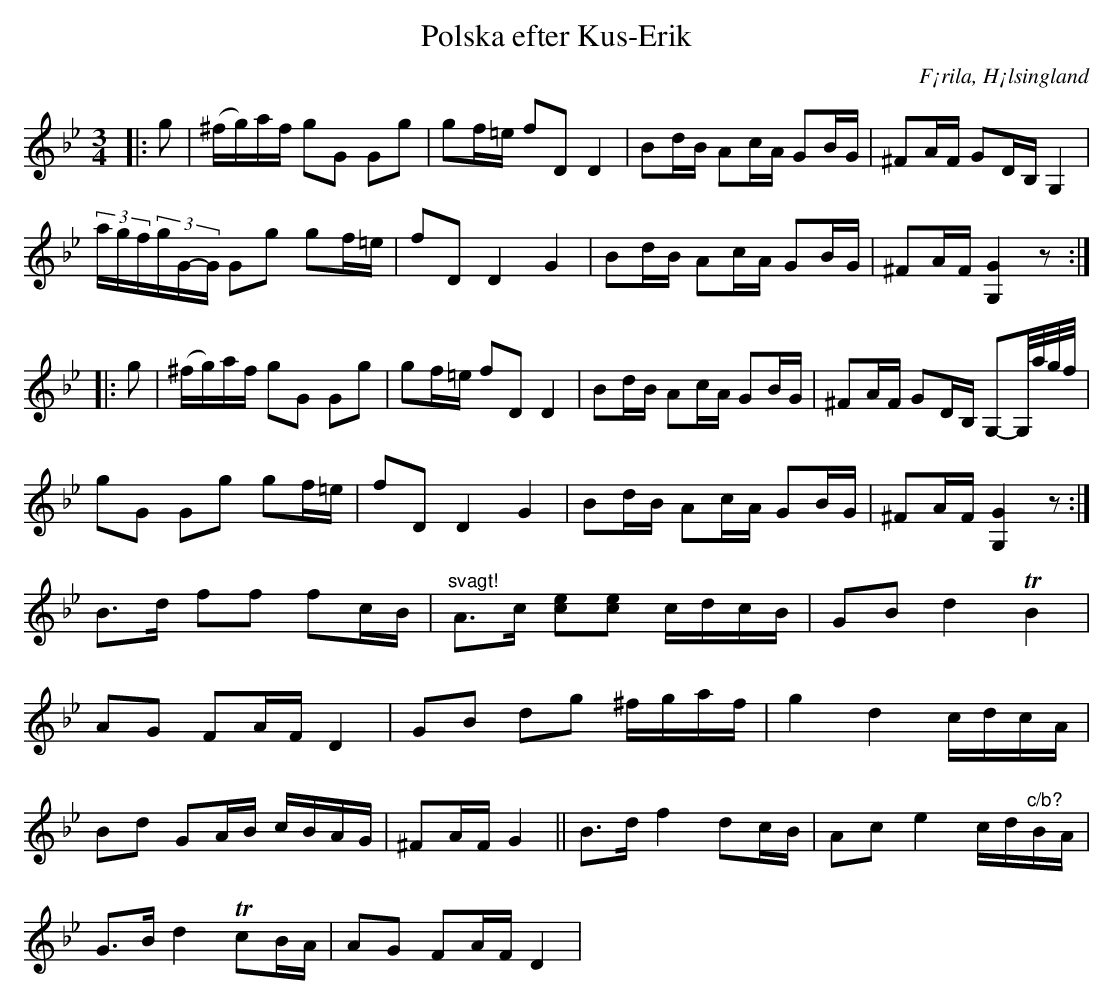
X:1
T: Polska efter Kus-Erik
O: F¡rila, H¡lsingland
M: 3/4
L: 1/16
K: Gm
|:g2 | (^fg)af g2G2 G2g2 | g2f=e f2D2 D4 | B2dB A2cA G2BG | ^F2AF G2DB, G,4 |
(3agf(3gG-G G2g2 g2f=e | f2D2 D4 G4 | B2dB A2cA G2BG | ^F2AF [G,G]4 z2 :|
|:g2 | (^fg)af g2G2 G2g2 | g2f=e f2D2 D4 | B2dB A2cA G2BG | ^F2AF G2DB, G,2-G,/a/g/f/ |
g2G2 G2g2 g2f=e | f2D2 D4 G4 | B2dB A2cA G2BG | ^F2AF [G,G]4 z2 :|
B2>d2 f2f2 f2cB | "^svagt!"A2>c2 [c2e2][e2c2] cdcB | G2B2 d4 TB4 |
A2G2 F2AF D4 | G2B2 d2g2 ^fgaf | g4 d4 cdcA |
B2d2 G2AB cBAG | ^F2AF G4 || B2>d2 f4 d2cB | A2c2 e4 cd"^c/b?"BA |
G2>B2 d4 Tc2BA | A2G2 F2AF D4 |
